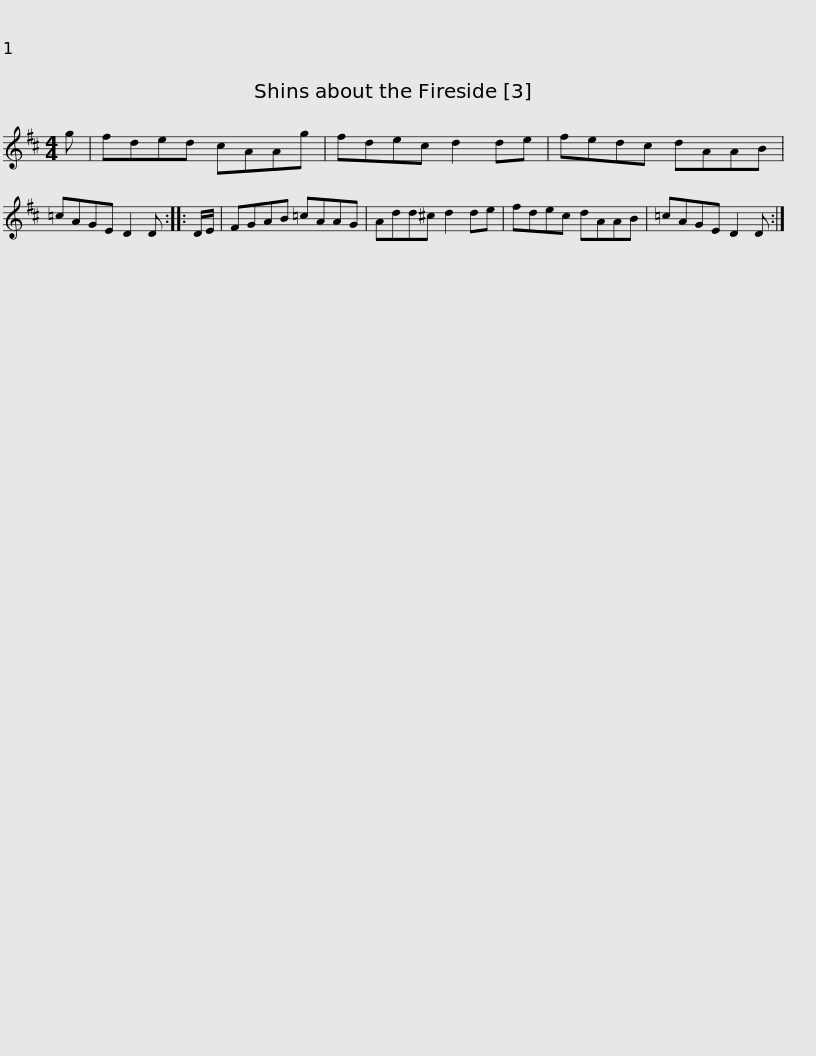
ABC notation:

X:1
L:1/8
M:4/4
I:linebreak $
K:D
V:1 treble
V:1
 g | fded cAAg | fdec d2 de | fedc dAAB | =cAGE D2 D :: %5
 D/E/ | FGAB =cAAG |$ Add^c d2 de | fdec dAAB | =cAGE D2 D :| %10
